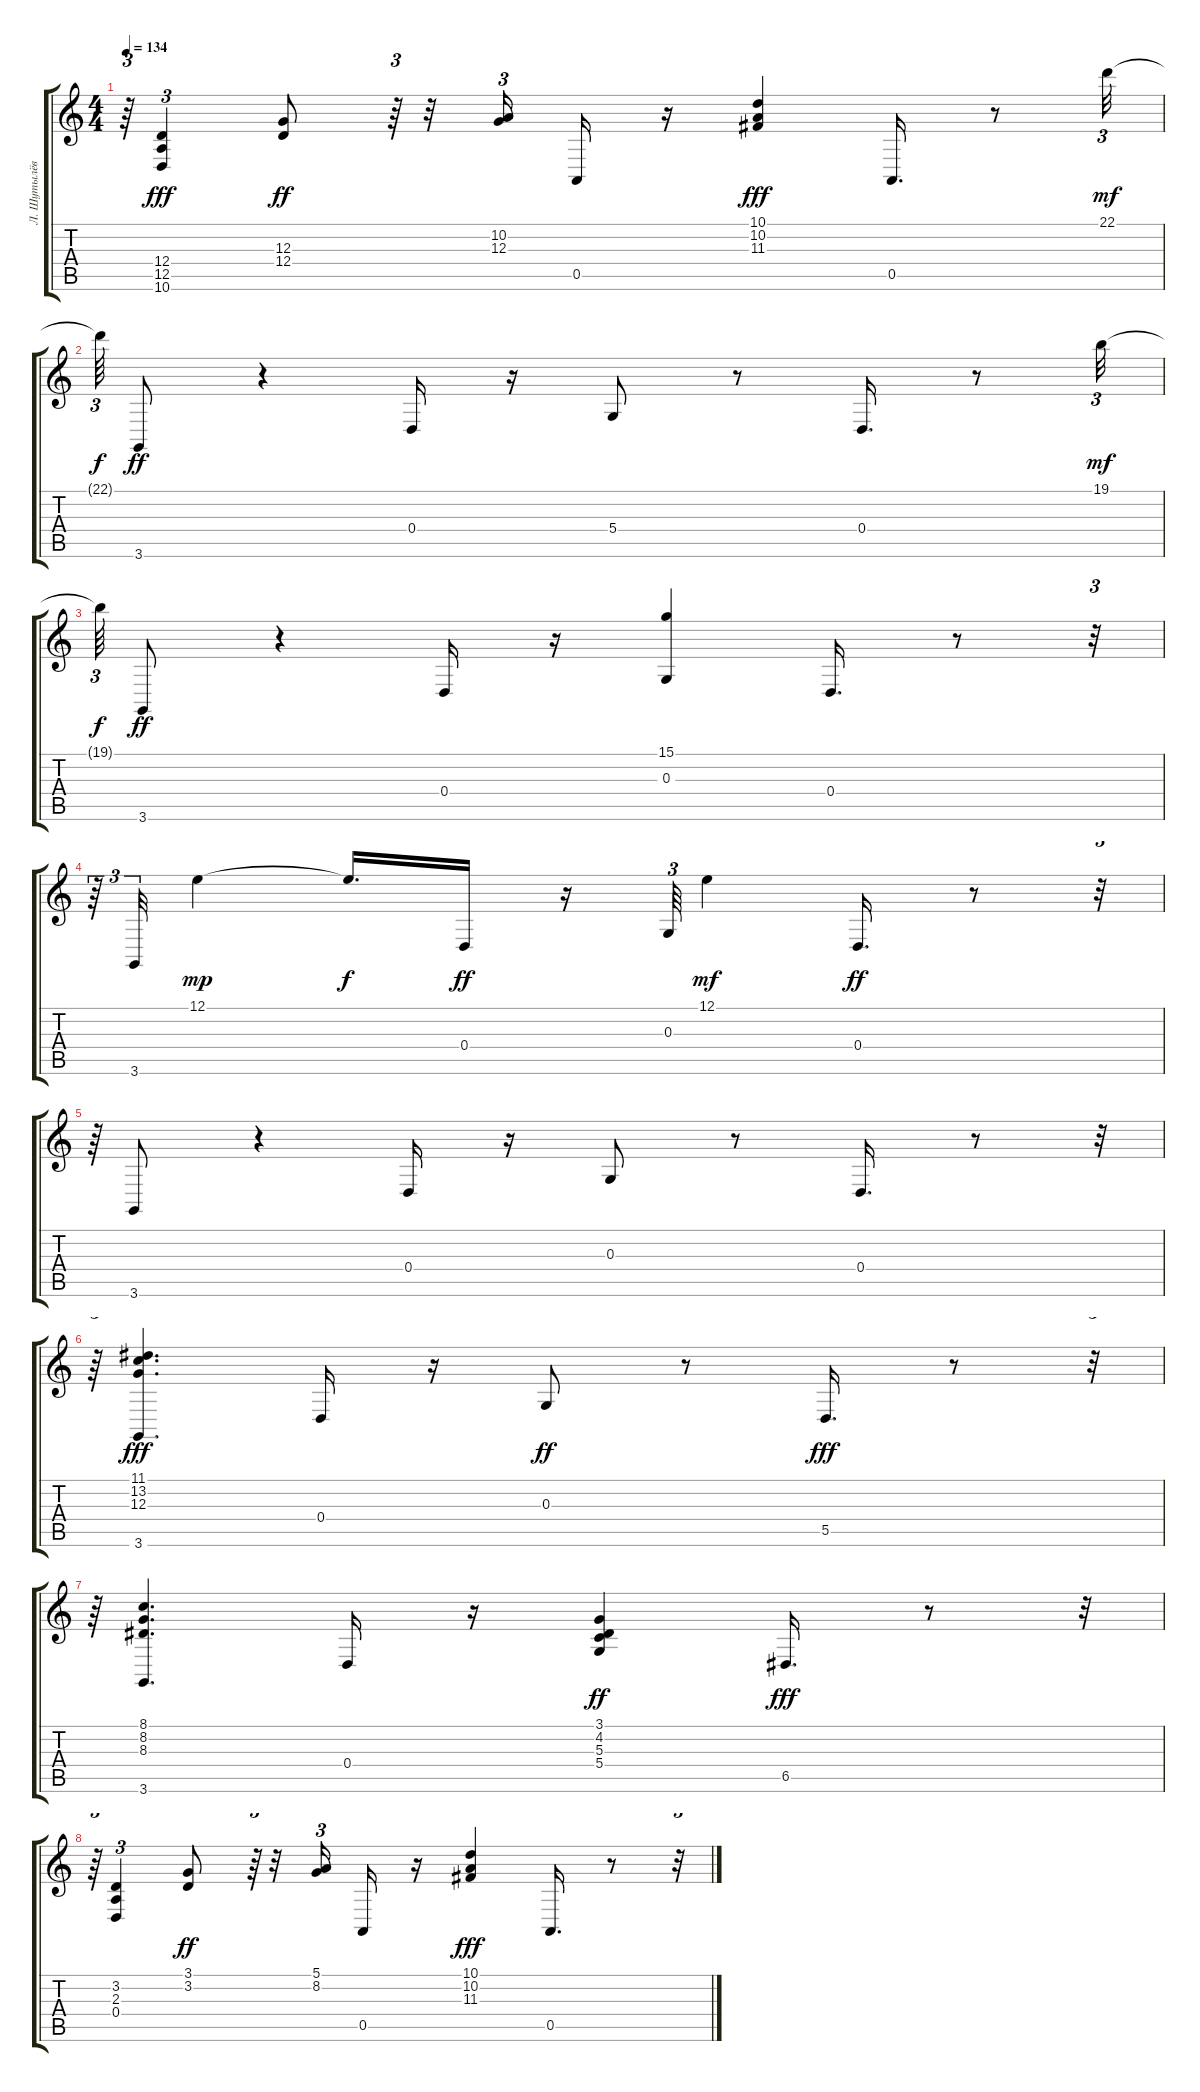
\track ("Л. Шутылёв" "Л. Шутылёв") {instrument stringensemble1}
\staff {score tabs}
\tuning (E4 B3 G3 D3 A2 E2) {hide}
\ts (4 4)
\tempo 134
\clef g2
\ks c
r.64{tu (3 2) dy fff} (12.4 12.5 10.6).4{tu (3 2)} (12.3 12.4).8{dy ff} r.64{tu (3 2)} r.32 (10.2 12.3).16{tu (3 2)} 0.5.16 r.16 (10.1 10.2 11.3).4{dy fff} 0.5.16{d} r.8 22.1.32{tu (3 2) dy mf} |
22.1{t}.64{tu (3 2) dy f} 3.6.8{dy ff} r.4 0.4.16 r.16 5.4.8 r.8 0.4.16{d} r.8 19.1.32{tu (3 2) dy mf} |
19.1{t}.64{tu (3 2) dy f} 3.6.8{dy ff} r.4 0.4.16 r.16 (15.1 0.3).4 0.4.16{d} r.8 r.32{tu (3 2)} |
r.64{tu (3 2)} 3.6.32{tu (3 2)} 12.1.4{dy mp} 12.1{t}.16{d dy f} 0.4.16{dy ff} r.16 0.3.64{tu (3 2)} 12.1.4{dy mf} 0.4.16{d dy ff} r.8 r.32{tu (3 2)} |
r.64{tu (3 2)} 3.6.8 r.4 0.4.16 r.16 0.3.8 r.8 0.4.16{d} r.8 r.32{tu (3 2)} |
r.64{tu (3 2)} (11.1 13.2 12.3 3.6).4{d dy fff} 0.4.16 r.16 0.3.8{dy ff} r.8 5.5.16{d dy fff} r.8 r.32{tu (3 2)} |
r.64{tu (3 2)} (8.1 8.2 8.3 3.6).4{d} 0.4.16 r.16 (3.1 4.2 5.3 5.4).4{dy ff} 6.5.16{d dy fff} r.8 r.32{tu (3 2)} |
r.64{tu (3 2)} (3.2 2.3 0.4).4{tu (3 2)} (3.1 3.2).8{dy ff} r.64{tu (3 2)} r.32 (5.1 8.2).16{tu (3 2)} 0.5.16 r.16 (10.1 10.2 11.3).4{dy fff} 0.5.16{d} r.8 r.32{tu (3 2)}
